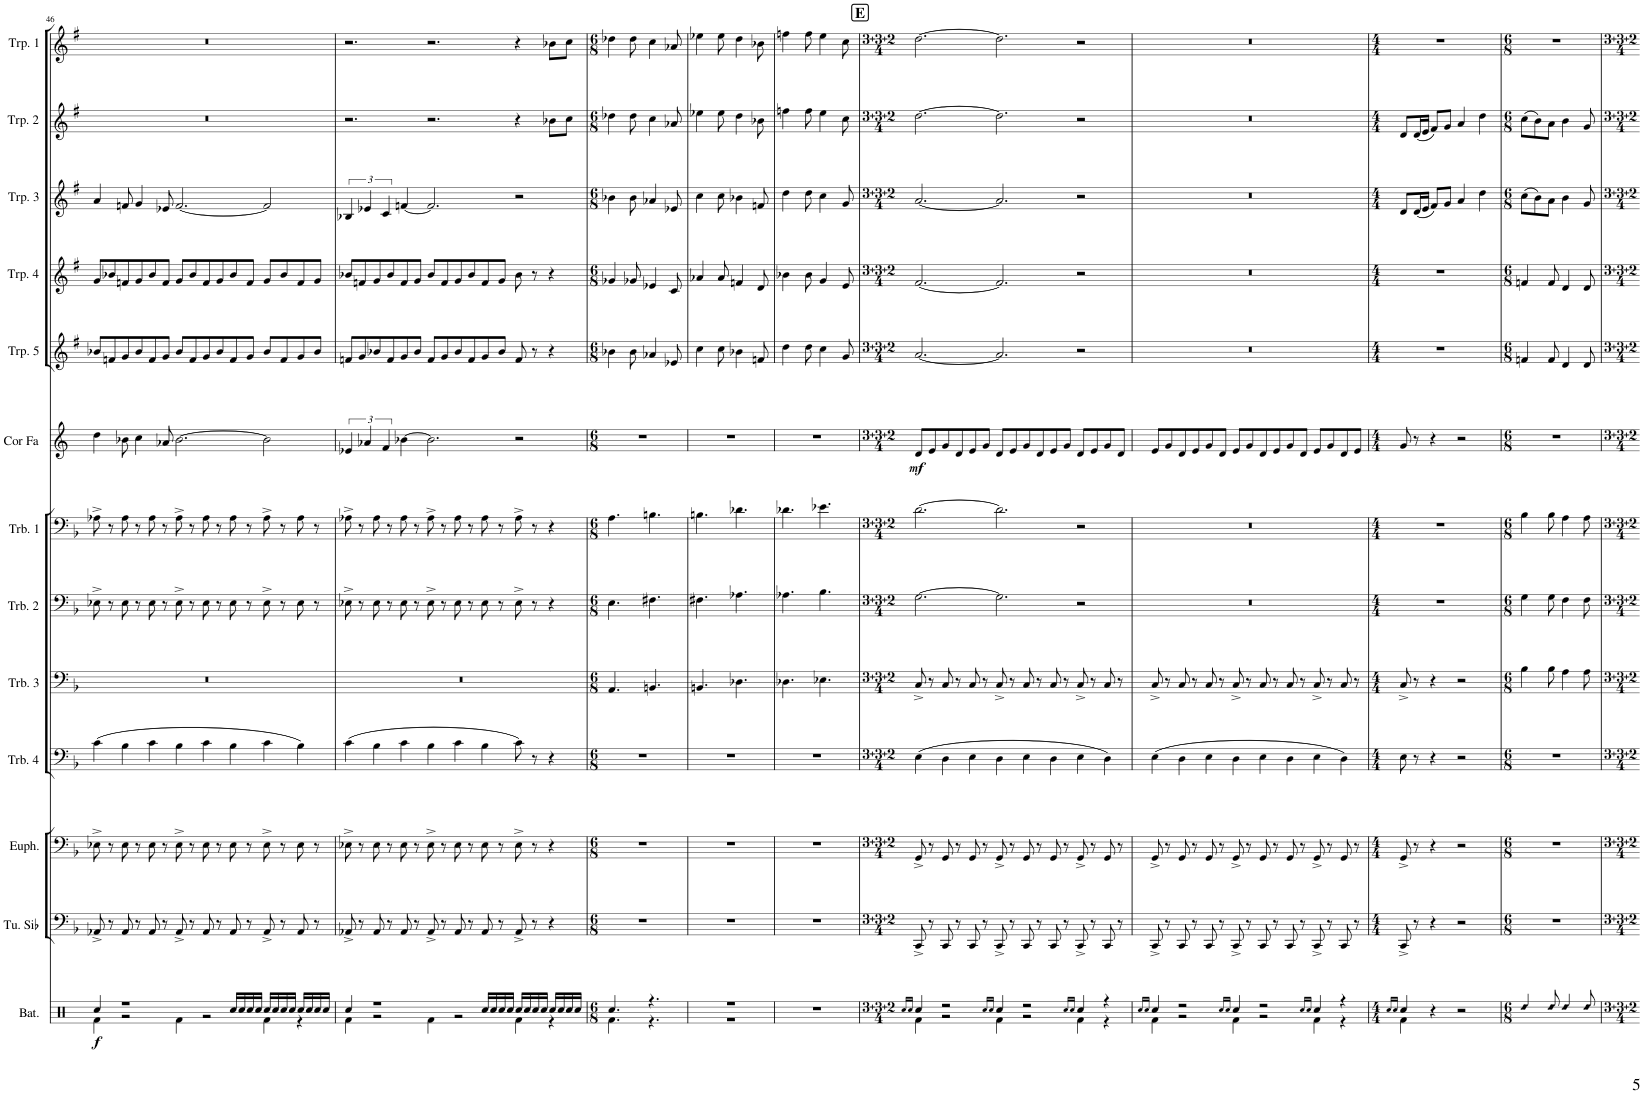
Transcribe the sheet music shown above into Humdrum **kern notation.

**kern	**dynam	**kern	**kern	**kern	**kern	**kern	**kern	**kern	**dynam	**kern	**kern	**kern	**kern	**kern
*part13	*part13	*part12	*part11	*part10	*part9	*part8	*part7	*part6	*part6	*part5	*part4	*part3	*part2	*part1
*staff13	*staff13	*staff12	*staff11	*staff10	*staff9	*staff8	*staff7	*staff6	*staff6	*staff5	*staff4	*staff3	*staff2	*staff1
*I"Batterie	*	*I"Tuba en Sib	*I"Euphonium	*I"Trombone 4	*I"Trombone 3	*I"Trombone 2	*I"Trombone 1	*I"Cor en Fa	*	*I"Trompette 5	*I"Trompette 4	*I"Trompette 3	*I"Trompette 2	*I"Trompette 1
*I'Bat.	*	*I'Tu. Sib	*I'Euph.	*I'Trb. 4	*I'Trb. 3	*I'Trb. 2	*I'Trb. 1	*I'Cor Fa	*	*I'Trp. 5	*I'Trp. 4	*I'Trp. 3	*I'Trp. 2	*I'Trp. 1
!!LO:PB:g=z
*clefX	*	*clefF4	*clefF4	*clefF4	*clefF4	*clefF4	*clefF4	*clefG2	*	*clefG2	*clefG2	*clefG2	*clefG2	*clefG2
*	*	*	*	*	*	*	*	*Trd4c7	*	*Trd1c2	*Trd1c2	*Trd1c2	*Trd1c2	*Trd1c2
*k[]	*	*k[b-]	*k[b-]	*k[b-]	*k[b-]	*k[b-]	*k[b-]	*k[]	*	*k[f#]	*k[f#]	*k[f#]	*k[f#]	*k[f#]
*M3/4+3/4+2/4	*	*M3/4+3/4+2/4	*M3/4+3/4+2/4	*M3/4+3/4+2/4	*M3/4+3/4+2/4	*M3/4+3/4+2/4	*M3/4+3/4+2/4	*M3/4+3/4+2/4	*	*M3/4+3/4+2/4	*M3/4+3/4+2/4	*M3/4+3/4+2/4	*M3/4+3/4+2/4	*M3/4+3/4+2/4
=46	=46	=46	=46	=46	=46	=46	=46	=46	=46	=46	=46	=46	=46	=46
*^	*	*	*	*	*	*	*	*	*	*	*	*	*	*
!	!	!LO:DY:b	!	!	!	!	!	!	!	!	!	!	!	!	!
4Rcc/	4Rf\	f	8AA-X^/	8E-X^\	(4c\	0r	8E-X^\	8A-X^\	4dd\	.	8b-X/L	8g/L	4a/	0r	0r
.	.	.	8r	8r	.	.	8r	8r	.	.	8fn/	8b-X/	.	.	.
1r	2r	.	8AA-/	8E-\	4B-\	.	8E-\	8A-\	8b-X\	.	8g/	8fn/	8fn/	.	.
.	.	.	8r	8r	.	.	8r	8r	4cc\	.	8b-/	8g/	4g/	.	.
.	.	.	8AA-/	8E-\	4c\	.	8E-\	8A-\	.	.	8f/	8b-/	.	.	.
.	.	.	8r	8r	.	.	8r	8r	8a-X/	.	8g/J	8f/J	8e-X/	.	.
.	4Rf\	.	8AA-^/	8E-^\	4B-\	.	8E-^\	8A-^\	[2.b-\	.	8b-/L	8g/L	[2.f/	.	.
.	.	.	8r	8r	.	.	8r	8r	.	.	8f/	8b-/	.	.	.
.	2r	.	8AA-/	8E-\	4c\	.	8E-\	8A-\	.	.	8g/	8f/	.	.	.
.	.	.	8r	8r	.	.	8r	8r	.	.	8b-/	8g/	.	.	.
16Rcc/LL	.	.	8AA-/	8E-\	4B-\	.	8E-\	8A-\	.	.	8f/	8b-/	.	.	.
16Rcc/	.	.	.	.	.	.	.	.	.	.	.	.	.	.	.
16Rcc/	.	.	8r	8r	.	.	8r	8r	.	.	8g/J	8f/J	.	.	.
16Rcc/JJ	.	.	.	.	.	.	.	.	.	.	.	.	.	.	.
16Rcc/LL	4Rf\	.	8AA-^/	8E-^\	4c\	.	8E-^\	8A-^\	2b-\]	.	8b-/L	8g/L	2f/]	.	.
16Rcc/	.	.	.	.	.	.	.	.	.	.	.	.	.	.	.
16Rcc/	.	.	8r	8r	.	.	8r	8r	.	.	8f/	8b-/	.	.	.
16Rcc/JJ	.	.	.	.	.	.	.	.	.	.	.	.	.	.	.
16Rcc/LL	4r	.	8AA-/	8E-\	4B-\)	.	8E-\	8A-\	.	.	8g/	8f/	.	.	.
16Rcc/	.	.	.	.	.	.	.	.	.	.	.	.	.	.	.
16Rcc/	.	.	8r	8r	.	.	8r	8r	.	.	8b-/J	8g/J	.	.	.
16Rcc/JJ	.	.	.	.	.	.	.	.	.	.	.	.	.	.	.
=47	=47	=47	=47	=47	=47	=47	=47	=47	=47	=47	=47	=47	=47	=47	=47
4Rcc/	4Rf\	.	8AA-X^/	8E-X^\	(4c\	0r	8E-X^\	8A-X^\	6e-X/	.	8fn/L	8b-X/L	6B-X/	2.r	2.r
.	.	.	8r	8r	.	.	8r	8r	.	.	8g/	8fn/	.	.	.
.	.	.	.	.	.	.	.	.	6a-X/	.	.	.	6e-X/	.	.
1r	2r	.	8AA-/	8E-\	4B-\	.	8E-\	8A-\	.	.	8b-X/	8g/	.	.	.
.	.	.	.	.	.	.	.	.	6f/	.	.	.	6c/	.	.
.	.	.	8r	8r	.	.	8r	8r	.	.	8f/	8b-/	.	.	.
.	.	.	8AA-/	8E-\	4c\	.	8E-\	8A-\	[4b-X\	.	8g/	8f/	[4fn/	.	.
.	.	.	8r	8r	.	.	8r	8r	.	.	8b-/J	8g/J	.	.	.
.	4Rf\	.	8AA-^/	8E-^\	4B-\	.	8E-^\	8A-^\	2.b-\]	.	8f/L	8b-/L	2.f/]	2.r	2.r
.	.	.	8r	8r	.	.	8r	8r	.	.	8g/	8f/	.	.	.
.	2r	.	8AA-/	8E-\	4c\	.	8E-\	8A-\	.	.	8b-/	8g/	.	.	.
.	.	.	8r	8r	.	.	8r	8r	.	.	8f/	8b-/	.	.	.
16Rcc/LL	.	.	8AA-/	8E-\	4B-\	.	8E-\	8A-\	.	.	8g/	8f/	.	.	.
16Rcc/	.	.	.	.	.	.	.	.	.	.	.	.	.	.	.
16Rcc/	.	.	8r	8r	.	.	8r	8r	.	.	8b-/J	8g/J	.	.	.
16Rcc/JJ	.	.	.	.	.	.	.	.	.	.	.	.	.	.	.
16Rcc/LL	4Rf\	.	8AA-^/	8E-^\	8c\)	.	8E-^\	8A-^\	2r	.	8f/	8b-\	2r	4r	4r
16Rcc/	.	.	.	.	.	.	.	.	.	.	.	.	.	.	.
16Rcc/	.	.	8r	8r	8r	.	8r	8r	.	.	8r	8r	.	.	.
16Rcc/JJ	.	.	.	.	.	.	.	.	.	.	.	.	.	.	.
16Rcc/LL	4r	.	4r	4r	4r	.	4r	4r	.	.	4r	4r	.	8b-X\L	8b-X\L
16Rcc/	.	.	.	.	.	.	.	.	.	.	.	.	.	.	.
16Rcc/	.	.	.	.	.	.	.	.	.	.	.	.	.	8cc\J	8cc\J
16Rcc/JJ	.	.	.	.	.	.	.	.	.	.	.	.	.	.	.
=48	=48	=48	=48	=48	=48	=48	=48	=48	=48	=48	=48	=48	=48	=48	=48
*M6/8	*	*	*M6/8	*M6/8	*M6/8	*M6/8	*M6/8	*M6/8	*M6/8	*	*M6/8	*M6/8	*M6/8	*M6/8	*M6/8
4.Rcc/	4.Rf\	.	2.r	2.r	2.r	4.AA/	4.E\	4.A\	2.r	.	4b-X\	4g-X/	4b-X\	4dd-X\	4dd-X\
.	.	.	.	.	.	.	.	.	.	.	8b-\	8g-X/	8b-\	8dd-\	8dd-\
4.r	4.r	.	.	.	.	4.BBn/	4.F#X\	4.Bn\	.	.	4a-X/	4e-X/	4a-X/	4cc\	4cc\
.	.	.	.	.	.	.	.	.	.	.	8e-X/	8c/	8e-X/	8a-X/	8a-X/
=49	=49	=49	=49	=49	=49	=49	=49	=49	=49	=49	=49	=49	=49	=49	=49
2.r	2.r	.	2.r	2.r	2.r	4.BBn/	4.F#X\	4.Bn\	2.r	.	4cc\	4a-X/	4cc\	4ee-X\	4ee-X\
.	.	.	.	.	.	.	.	.	.	.	8cc\	8a-/	8cc\	8ee-\	8ee-\
.	.	.	.	.	.	4.D-X\	4.A-X\	4.d-X\	.	.	4b-X\	4fn/	4b-X\	4dd\	4dd\
.	.	.	.	.	.	.	.	.	.	.	8fn/	8d/	8fn/	8b-X\	8b-X\
*v	*v	*	*	*	*	*	*	*	*	*	*	*	*	*	*
=50	=50	=50	=50	=50	=50	=50	=50	=50	=50	=50	=50	=50	=50	=50
2.r	.	2.r	2.r	2.r	4.D-X\	4.A-X\	4.d-X\	2.r	.	4dd\	4b-X\	4dd\	4ffn\	4ffn\
.	.	.	.	.	.	.	.	.	.	8dd\	8b-\	8dd\	8ff\	8ff\
.	.	.	.	.	4.E-X\	4.B-\	4.e-X\	.	.	4cc\	4g/	4cc\	4ee\	4ee\
.	.	.	.	.	.	.	.	.	.	8g/	8e/	8g/	8cc\	8cc\
!!LO:REH:place=s1:a:B:cj:fs=14:t=E
=51	=51	=51	=51	=51	=51	=51	=51	=51	=51	=51	=51	=51	=51	=51
*M3/4+3/4+2/4	*	*M3/4+3/4+2/4	*M3/4+3/4+2/4	*M3/4+3/4+2/4	*M3/4+3/4+2/4	*M3/4+3/4+2/4	*M3/4+3/4+2/4	*M3/4+3/4+2/4	*	*M3/4+3/4+2/4	*M3/4+3/4+2/4	*M3/4+3/4+2/4	*M3/4+3/4+2/4	*M3/4+3/4+2/4
16qRcc/LL	.	.	.	.	.	.	.	.	.	.	.	.	.	.
16qRcc/JJ	.	.	.	.	.	.	.	.	.	.	.	.	.	.
*^	*	*	*	*	*	*	*	*	*	*	*	*	*	*
!	!	!	!	!	!	!	!	!	!	!LO:DY:b	!	!	!	!	!
4Rcc/	4Rf\	.	8CC^/	8GG^/	(4E\	8C^/	[2.G\	[2.d\	8d/L	mf	[2.a/	[2.f#/	[2.a/	[2.dd\	[2.dd\
.	.	.	8r	8r	.	8r	.	.	8e/	.	.	.	.	.	.
2r	2r	.	8CC/	8GG/	4D\	8C/	.	.	8g/	.	.	.	.	.	.
.	.	.	8r	8r	.	8r	.	.	8d/	.	.	.	.	.	.
.	.	.	8CC/	8GG/	4E\	8C/	.	.	8e/	.	.	.	.	.	.
.	.	.	8r	8r	.	8r	.	.	8g/J	.	.	.	.	.	.
16qRcc/LL	.	.	.	.	.	.	.	.	.	.	.	.	.	.	.
16qRcc/JJ	.	.	.	.	.	.	.	.	.	.	.	.	.	.	.
4Rcc/	4Rf\	.	8CC^/	8GG^/	4D\	8C^/	2.G\]	2.d\]	8d/L	.	2.a/]	2.f#/]	2.a/]	2.dd\]	2.dd\]
.	.	.	8r	8r	.	8r	.	.	8e/	.	.	.	.	.	.
2r	2r	.	8CC/	8GG/	4E\	8C/	.	.	8g/	.	.	.	.	.	.
.	.	.	8r	8r	.	8r	.	.	8d/	.	.	.	.	.	.
.	.	.	8CC/	8GG/	4D\	8C/	.	.	8e/	.	.	.	.	.	.
.	.	.	8r	8r	.	8r	.	.	8g/J	.	.	.	.	.	.
16qRcc/LL	.	.	.	.	.	.	.	.	.	.	.	.	.	.	.
16qRcc/JJ	.	.	.	.	.	.	.	.	.	.	.	.	.	.	.
4Rcc/	4Rf\	.	8CC^/	8GG^/	4E\	8C^/	2r	2r	8d/L	.	2r	2r	2r	2r	2r
.	.	.	8r	8r	.	8r	.	.	8e/	.	.	.	.	.	.
4r	4r	.	8CC/	8GG/	4D\)	8C/	.	.	8g/	.	.	.	.	.	.
.	.	.	8r	8r	.	8r	.	.	8d/J	.	.	.	.	.	.
=52	=52	=52	=52	=52	=52	=52	=52	=52	=52	=52	=52	=52	=52	=52	=52
16qRcc/LL	.	.	.	.	.	.	.	.	.	.	.	.	.	.	.
16qRcc/JJ	.	.	.	.	.	.	.	.	.	.	.	.	.	.	.
4Rcc/	4Rf\	.	8CC^/	8GG^/	(4E\	8C^/	0r	0r	8e/L	.	0r	0r	0r	0r	0r
.	.	.	8r	8r	.	8r	.	.	8g/	.	.	.	.	.	.
2r	2r	.	8CC/	8GG/	4D\	8C/	.	.	8d/	.	.	.	.	.	.
.	.	.	8r	8r	.	8r	.	.	8e/	.	.	.	.	.	.
.	.	.	8CC/	8GG/	4E\	8C/	.	.	8g/	.	.	.	.	.	.
.	.	.	8r	8r	.	8r	.	.	8d/J	.	.	.	.	.	.
16qRcc/LL	.	.	.	.	.	.	.	.	.	.	.	.	.	.	.
16qRcc/JJ	.	.	.	.	.	.	.	.	.	.	.	.	.	.	.
4Rcc/	4Rf\	.	8CC^/	8GG^/	4D\	8C^/	.	.	8e/L	.	.	.	.	.	.
.	.	.	8r	8r	.	8r	.	.	8g/	.	.	.	.	.	.
2r	2r	.	8CC/	8GG/	4E\	8C/	.	.	8d/	.	.	.	.	.	.
.	.	.	8r	8r	.	8r	.	.	8e/	.	.	.	.	.	.
.	.	.	8CC/	8GG/	4D\	8C/	.	.	8g/	.	.	.	.	.	.
.	.	.	8r	8r	.	8r	.	.	8d/J	.	.	.	.	.	.
16qRcc/LL	.	.	.	.	.	.	.	.	.	.	.	.	.	.	.
16qRcc/JJ	.	.	.	.	.	.	.	.	.	.	.	.	.	.	.
4Rcc/	4Rf\	.	8CC^/	8GG^/	4E\	8C^/	.	.	8e/L	.	.	.	.	.	.
.	.	.	8r	8r	.	8r	.	.	8g/	.	.	.	.	.	.
4r	4r	.	8CC/	8GG/	4D\)	8C/	.	.	8d/	.	.	.	.	.	.
.	.	.	8r	8r	.	8r	.	.	8e/J	.	.	.	.	.	.
=53	=53	=53	=53	=53	=53	=53	=53	=53	=53	=53	=53	=53	=53	=53	=53
*M4/4	*	*	*M4/4	*M4/4	*M4/4	*M4/4	*M4/4	*M4/4	*M4/4	*	*M4/4	*M4/4	*M4/4	*M4/4	*M4/4
16qRcc/LL	.	.	.	.	.	.	.	.	.	.	.	.	.	.	.
16qRcc/JJ	.	.	.	.	.	.	.	.	.	.	.	.	.	.	.
4Rcc/	4Rf\	.	8CC^/	8GG^/	8E\	8C^/	1r	1r	8g/	.	1r	1r	8d/L	8d/L	1r
.	.	.	8r	8r	8r	8r	.	.	8r	.	.	.	(16d/L	(16d/L	.
.	.	.	.	.	.	.	.	.	.	.	.	.	16e/JJ	16e/JJ	.
4r	2.ryy	.	4r	4r	4r	4r	.	.	4r	.	.	.	8f#/L)	8f#/L)	.
.	.	.	.	.	.	.	.	.	.	.	.	.	8g/J	8g/J	.
2r	.	.	2r	2r	2r	2r	.	.	2r	.	.	.	4a/	4a/	.
.	.	.	.	.	.	.	.	.	.	.	.	.	4dd\	4dd\	.
*v	*v	*	*	*	*	*	*	*	*	*	*	*	*	*	*
=54	=54	=54	=54	=54	=54	=54	=54	=54	=54	=54	=54	=54	=54	=54
*M6/8	*	*M6/8	*M6/8	*M6/8	*M6/8	*M6/8	*M6/8	*M6/8	*	*M6/8	*M6/8	*M6/8	*M6/8	*M6/8
!LO:N:head=diamond	!	!	!	!	!	!	!	!	!	!	!	!	!	!
4Rdd/	.	2.r	2.r	2.r	4B-\	4G\	4B-\	2.r	.	4fn/	4fn/	(8cc\L	(8cc\L	2.r
.	.	.	.	.	.	.	.	.	.	.	.	8b\)	8b\)	.
!LO:N:head=diamond	!	!	!	!	!	!	!	!	!	!	!	!	!	!
8Rdd/	.	.	.	.	8B-\	8G\	8B-\	.	.	8f/	8f/	8a\J	8a\J	.
!LO:N:head=diamond	!	!	!	!	!	!	!	!	!	!	!	!	!	!
4Rdd/	.	.	.	.	4A\	4F\	4A\	.	.	4d/	4d/	4b\	4b\	.
!LO:N:head=diamond	!	!	!	!	!	!	!	!	!	!	!	!	!	!
8Rdd/	.	.	.	.	8A\	8F\	8A\	.	.	8d/	8d/	8g/	8g/	.
=	=	=	=	=	=	=	=	=	=	=	=	=	=	=
*-	*-	*-	*-	*-	*-	*-	*-	*-	*-	*-	*-	*-	*-	*-
